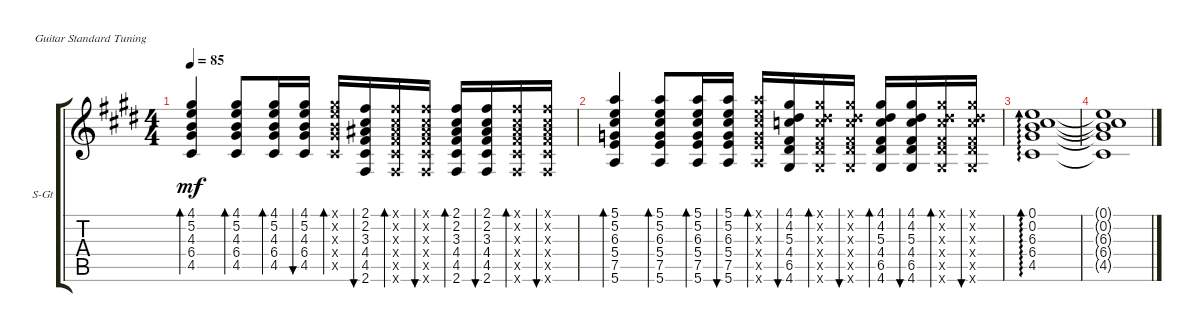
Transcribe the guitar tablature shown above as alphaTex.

\defaultSystemsLayout 4
\bracketExtendMode groupsimilarinstruments
\firstSystemTrackNameOrientation horizontal
\otherSystemsTrackNameOrientation horizontal
\track ("Steel Guitar" "S-Gt") {instrument acousticguitarsteel}
\staff {score tabs}
\tuning (E4 B3 G3 D3 A2 E2)
\ts (4 4)
\tempo 85
\clef g2
\ks c#minor
(4.5 6.4 4.3 5.2 4.1).4{bd 30 dy mf} (4.5 6.4 4.3 5.2 4.1).8{bd 30} (4.5 6.4 4.3 5.2 4.1).16{bd 30} (4.5 6.4 4.3 5.2 4.1).16{bu 30} (4.5{x} 6.4{x} 4.3{x} 5.2{x} 4.1{x}).16{bd 30} (2.6 4.5 4.4 3.3 2.2 2.1).16{bu 30} (2.6{x} 4.5{x} 4.4{x} 3.3{x} 2.2{x} 2.1{x}).16{bd 30} (2.6{x} 4.5{x} 4.4{x} 3.3{x} 2.2{x} 2.1{x}).16{bu 30} (2.6 4.5 4.4 3.3 2.2 2.1).16{bd 30} (2.6 4.5 4.4 3.3 2.2 2.1).16{bu 30} (2.6{x} 4.5{x} 4.4{x} 3.3{x} 2.2{x} 2.1{x}).16{bd 30} (2.6{x} 4.5{x} 4.4{x} 3.3{x} 2.2{x} 2.1{x}).16{bu 30} |
(7.5 5.4 6.3 5.2 5.1 5.6).4{bd 30} (7.5 5.4 6.3 5.2 5.1 5.6).8{bd 30} (7.5 5.4 6.3 5.2 5.1 5.6).16{bd 30} (7.5 5.4 6.3 5.2 5.1 5.6).16{bu 30} (7.5{x} 5.4{x} 6.3{x} 5.2{x} 5.1{x} 5.6{x}).16{bd 30} (4.6 6.5 4.4 5.3 4.2 4.1).16{bu 30} (4.6{x} 6.5{x} 4.4{x} 5.3{x} 4.2{x} 4.1{x}).16{bd 30} (4.6{x} 6.5{x} 4.4{x} 5.3{x} 4.2{x} 4.1{x}).16{bu 30} (4.6 6.5 4.4 5.3 4.2 4.1).16{bd 30} (4.6 6.5 4.4 5.3 4.2 4.1).16{bu 30} (4.6{x} 6.5{x} 4.4{x} 5.3{x} 4.2{x} 4.1{x}).16{bd 30} (4.6{x} 6.5{x} 4.4{x} 5.3{x} 4.2{x} 4.1{x}).16{bu 30} |
(4.5 6.4 6.3 0.2 0.1).1{ad 0} |
(4.5{t} 6.4{t} 6.3{t} 0.2{t} 0.1{t}).1
